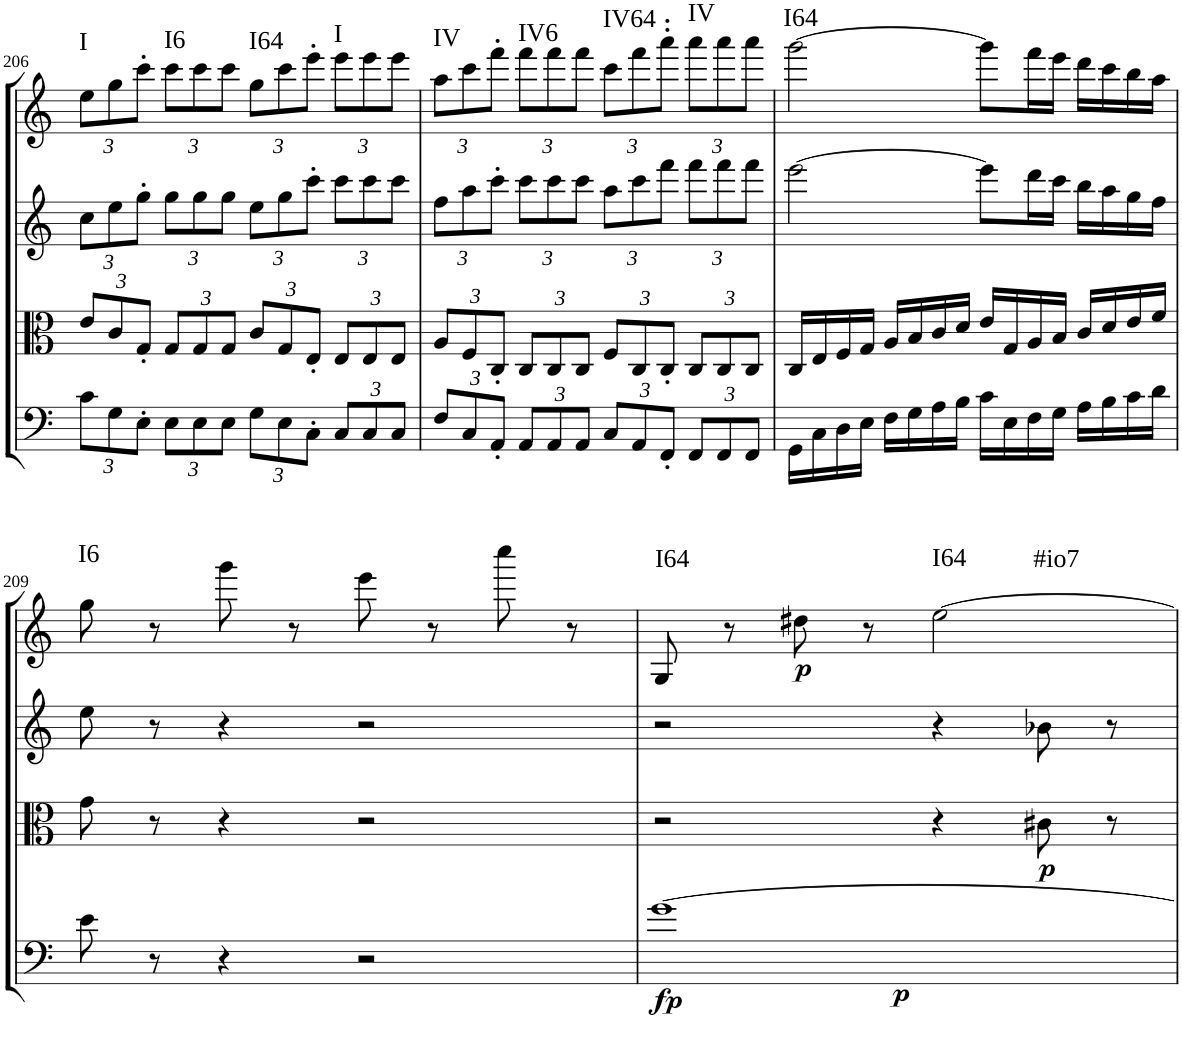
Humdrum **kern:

**kern	**dynam	**kern	**dynam	**kern	**kern	**dynam	**harte
*part4	*part4	*part3	*part3	*part2	*part1	*part1	*part1
*staff4	*staff4	*staff3	*staff3	*staff2	*staff1	*staff1	*
*I"Cello	*	*I"Viola	*	*I"2nd Violin	*I"1st Violin	*	*
*	*	*I'Vla	*	*I'Vln	*I'Vln	*	*
!!LO:PB:g=z
*clefF4	*	*clefC3	*	*clefG2	*clefG2	*	*
*k[]	*	*k[]	*	*k[]	*k[]	*	*
*M4/4	*	*M4/4	*	*M4/4	*M4/4	*	*
*met(c)	*	*met(c)	*	*met(c)	*met(c)	*	*
*Xbrackettup	*	*Xbrackettup	*	*Xbrackettup	*Xbrackettup	*	*
=206	=206	=206	=206	=206	=206	=206	=206
!	!	!	!	!	!	!	!LO:H:kt=I
12c\L	.	12e/L	.	12cc\L	12ee\L	.	N
12G\	.	12c/	.	12ee\	12gg\	.	.
12E'\J	.	12G'/J	.	12gg'\J	12ccc'\J	.	.
!	!	!	!	!	!	!	!LO:H:kt=I6
12E\L	.	12G/L	.	12gg\L	12ccc\L	.	N
12E\	.	12G/	.	12gg\	12ccc\	.	.
12E\J	.	12G/J	.	12gg\J	12ccc\J	.	.
!	!	!	!	!	!	!	!LO:H:kt=I64
12G\L	.	12c/L	.	12ee\L	12gg\L	.	N
12E\	.	12G/	.	12gg\	12ccc\	.	.
12C'\J	.	12E'/J	.	12ccc'\J	12eee'\J	.	.
!	!	!	!	!	!	!	!LO:H:kt=I
12C/L	.	12E/L	.	12ccc\L	12eee\L	.	N
12C/	.	12E/	.	12ccc\	12eee\	.	.
12C/J	.	12E/J	.	12ccc\J	12eee\J	.	.
=207	=207	=207	=207	=207	=207	=207	=207
!	!	!	!	!	!	!	!LO:H:kt=IV
12F/L	.	12A/L	.	12ff\L	12aa\L	.	N
12C/	.	12F/	.	12aa\	12ccc\	.	.
12AA'/J	.	12C'/J	.	12ccc'\J	12fff'\J	.	.
!	!	!	!	!	!	!	!LO:H:kt=IV6
12AA/L	.	12C/L	.	12ccc\L	12fff\L	.	N
12AA/	.	12C/	.	12ccc\	12fff\	.	.
12AA/J	.	12C/J	.	12ccc\J	12fff\J	.	.
!	!	!	!	!	!	!	!LO:H:kt=IV64
12C/L	.	12F/L	.	12aa\L	12ccc\L	.	N
12AA/	.	12C/	.	12ccc\	12fff\	.	.
12FF'/J	.	12C'/J	.	12fff\J	12aaa''\J	.	.
!	!	!	!	!	!	!	!LO:H:kt=IV
12FF/L	.	12C/L	.	12fff\L	12aaa\L	.	N
12FF/	.	12C/	.	12fff\	12aaa\	.	.
12FF/J	.	12C/J	.	12fff\J	12aaa\J	.	.
=208	=208	=208	=208	=208	=208	=208	=208
!	!	!	!	!	!	!	!LO:H:kt=I64
16GG\LL	.	16C/LL	.	[2eee\	[2ggg\	.	N
16C\	.	16E/	.	.	.	.	.
16D\	.	16F/	.	.	.	.	.
16E\JJ	.	16G/JJ	.	.	.	.	.
16F\LL	.	16A/LL	.	.	.	.	.
16G\	.	16B/	.	.	.	.	.
16A\	.	16c/	.	.	.	.	.
16B\JJ	.	16d/JJ	.	.	.	.	.
16c\LL	.	16e/LL	.	8eee\L]	8ggg\L]	.	.
16E\	.	16G/	.	.	.	.	.
16F\	.	16A/	.	16ddd\L	16fff\L	.	.
16G\JJ	.	16B/JJ	.	16ccc\JJ	16eee\JJ	.	.
16A\LL	.	16c/LL	.	16bb\LL	16ddd\LL	.	.
16B\	.	16d/	.	16aa\	16ccc\	.	.
16c\	.	16e/	.	16gg\	16bb\	.	.
16d\JJ	.	16f/JJ	.	16ff\JJ	16aa\JJ	.	.
!!LO:LB:g=z
=209	=209	=209	=209	=209	=209	=209	=209
!	!	!	!	!	!	!	!LO:H:kt=I6
8e\	.	8g\	.	8ee\	8gg\	.	N
8r	.	8r	.	8r	8r	.	.
4r	.	4r	.	4r	8ggg\	.	.
.	.	.	.	.	8r	.	.
2r	.	2r	.	2r	8eee\	.	.
.	.	.	.	.	8r	.	.
.	.	.	.	.	8cccc\	.	.
.	.	.	.	.	8r	.	.
=210	=210	=210	=210	=210	=210	=210	=210
!	!LO:DY:b	!	!	!	!	!	!
!	!LO:DY:n=1:b	!	!	!	!	!	!LO:H:kt=I64
[1g	fp p	2r	.	2r	8G/	.	N
.	.	.	.	.	8r	.	.
!	!	!	!	!	!	!LO:DY:b	!
.	.	.	.	.	8dd#X\	p	.
.	.	.	.	.	8r	.	.
!	!	!	!	!	!	!	!LO:H:n=1:kt=I64
!	!	!	!	!	!	!	!LO:H:n=2:kt=#io7
.	.	4r	.	4r	[2ee\	.	N N
!	!	!	!LO:DY:b	!	!	!	!
.	.	8c#X\	p	8b-X\	.	.	.
.	.	8r	.	8r	.	.	.
=	=	=	=	=	=	=	=
*-	*-	*-	*-	*-	*-	*-	*-
